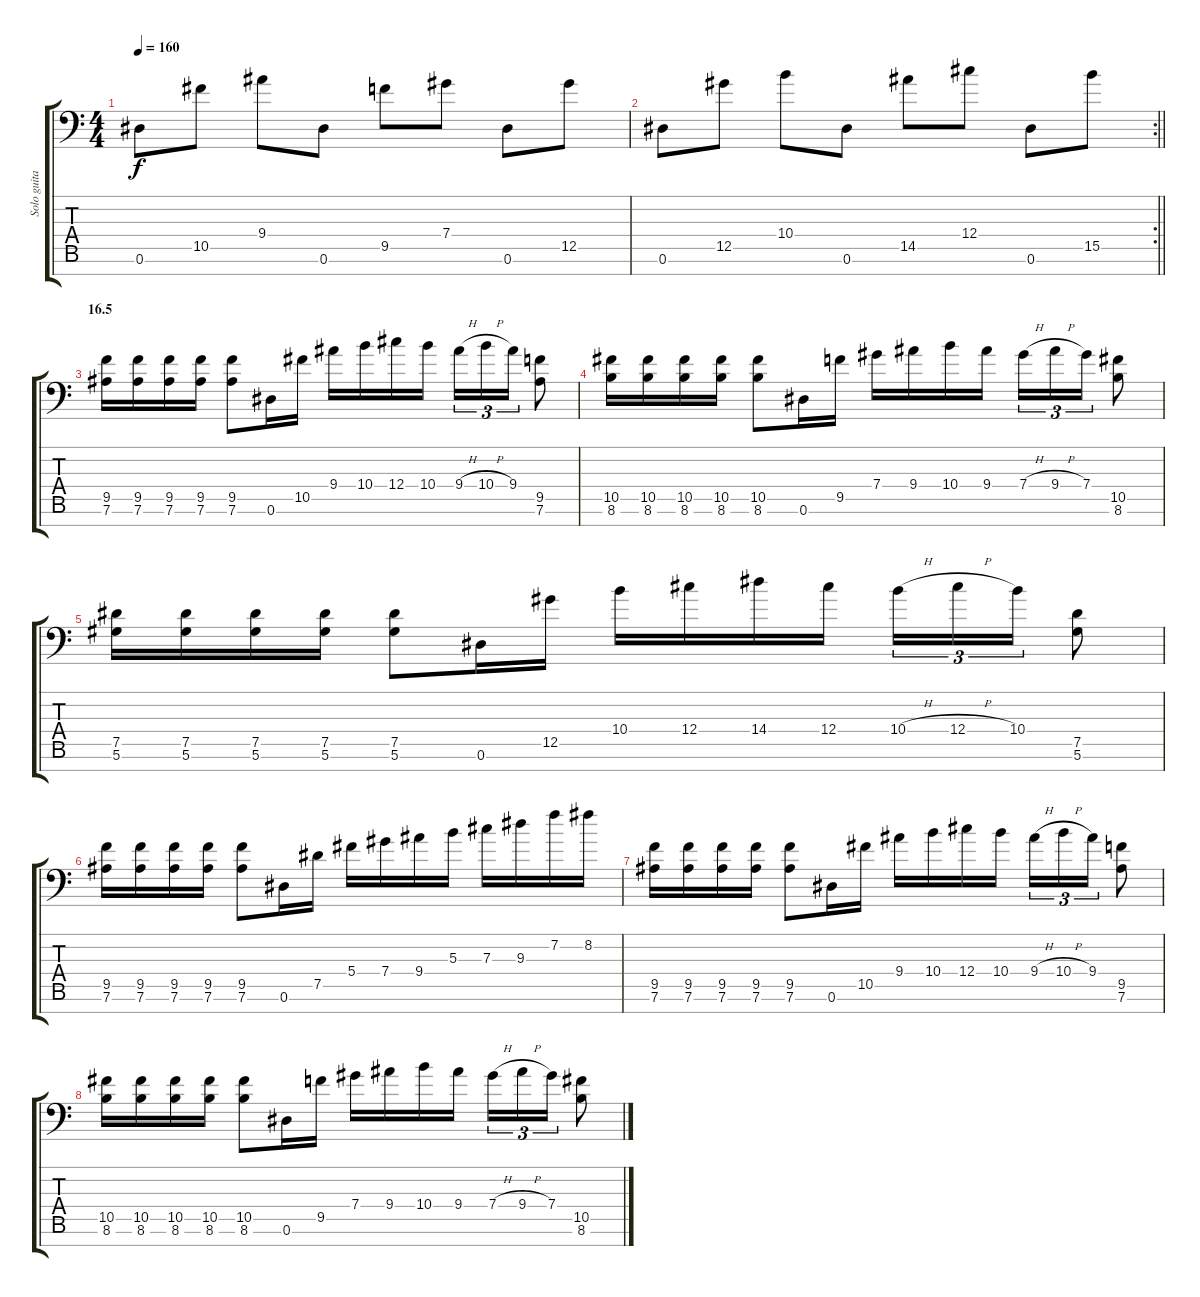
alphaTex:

\track ("Solo guitar" "Solo guita") {instrument distortionguitar}
\staff {score tabs}
\tuning (Eb4 Bb3 Gb3 Db3 Ab2 Eb2 Ab1) {hide}
\ts (4 4)
\tempo 160
\clef f4
\ks c
0.6.8{dy f} 10.5.8 9.4.8 0.6.8 9.5.8 7.4.8 0.6.8 12.5.8 |
\rc 2
\barLineRight lightlight
0.6.8 12.5.8 10.4.8 0.6.8 14.5.8 12.4.8 0.6.8 15.5.8 |
\section ("" "16.5")
(9.5 7.6).16 (9.5 7.6).16 (9.5 7.6).16 (9.5 7.6).16 (9.5 7.6).8 0.6.16 10.5.16 9.4.16 10.4.16 12.4.16 10.4.16 9.4{h}.16{tu (3 2)} 10.4{h}.16{tu (3 2)} 9.4.16{tu (3 2)} (9.5 7.6).8 |
(10.5 8.6).16 (10.5 8.6).16 (10.5 8.6).16 (10.5 8.6).16 (10.5 8.6).8 0.6.16 9.5.16 7.4.16 9.4.16 10.4.16 9.4.16 7.4{h}.16{tu (3 2)} 9.4{h}.16{tu (3 2)} 7.4.16{tu (3 2)} (10.5 8.6).8 |
(7.5 5.6).16 (7.5 5.6).16 (7.5 5.6).16 (7.5 5.6).16 (7.5 5.6).8 0.6.16 12.5.16 10.4.16 12.4.16 14.4.16 12.4.16 10.4{h}.16{tu (3 2)} 12.4{h}.16{tu (3 2)} 10.4.16{tu (3 2)} (7.5 5.6).8 |
(9.5 7.6).16 (9.5 7.6).16 (9.5 7.6).16 (9.5 7.6).16 (9.5 7.6).8 0.6.16 7.5.16 5.4.16 7.4.16 9.4.16 5.3.16 7.3.16 9.3.16 7.2.16 8.2.16 |
(9.5 7.6).16 (9.5 7.6).16 (9.5 7.6).16 (9.5 7.6).16 (9.5 7.6).8 0.6.16 10.5.16 9.4.16 10.4.16 12.4.16 10.4.16 9.4{h}.16{tu (3 2)} 10.4{h}.16{tu (3 2)} 9.4.16{tu (3 2)} (9.5 7.6).8 |
(10.5 8.6).16 (10.5 8.6).16 (10.5 8.6).16 (10.5 8.6).16 (10.5 8.6).8 0.6.16 9.5.16 7.4.16 9.4.16 10.4.16 9.4.16 7.4{h}.16{tu (3 2)} 9.4{h}.16{tu (3 2)} 7.4.16{tu (3 2)} (10.5 8.6).8
